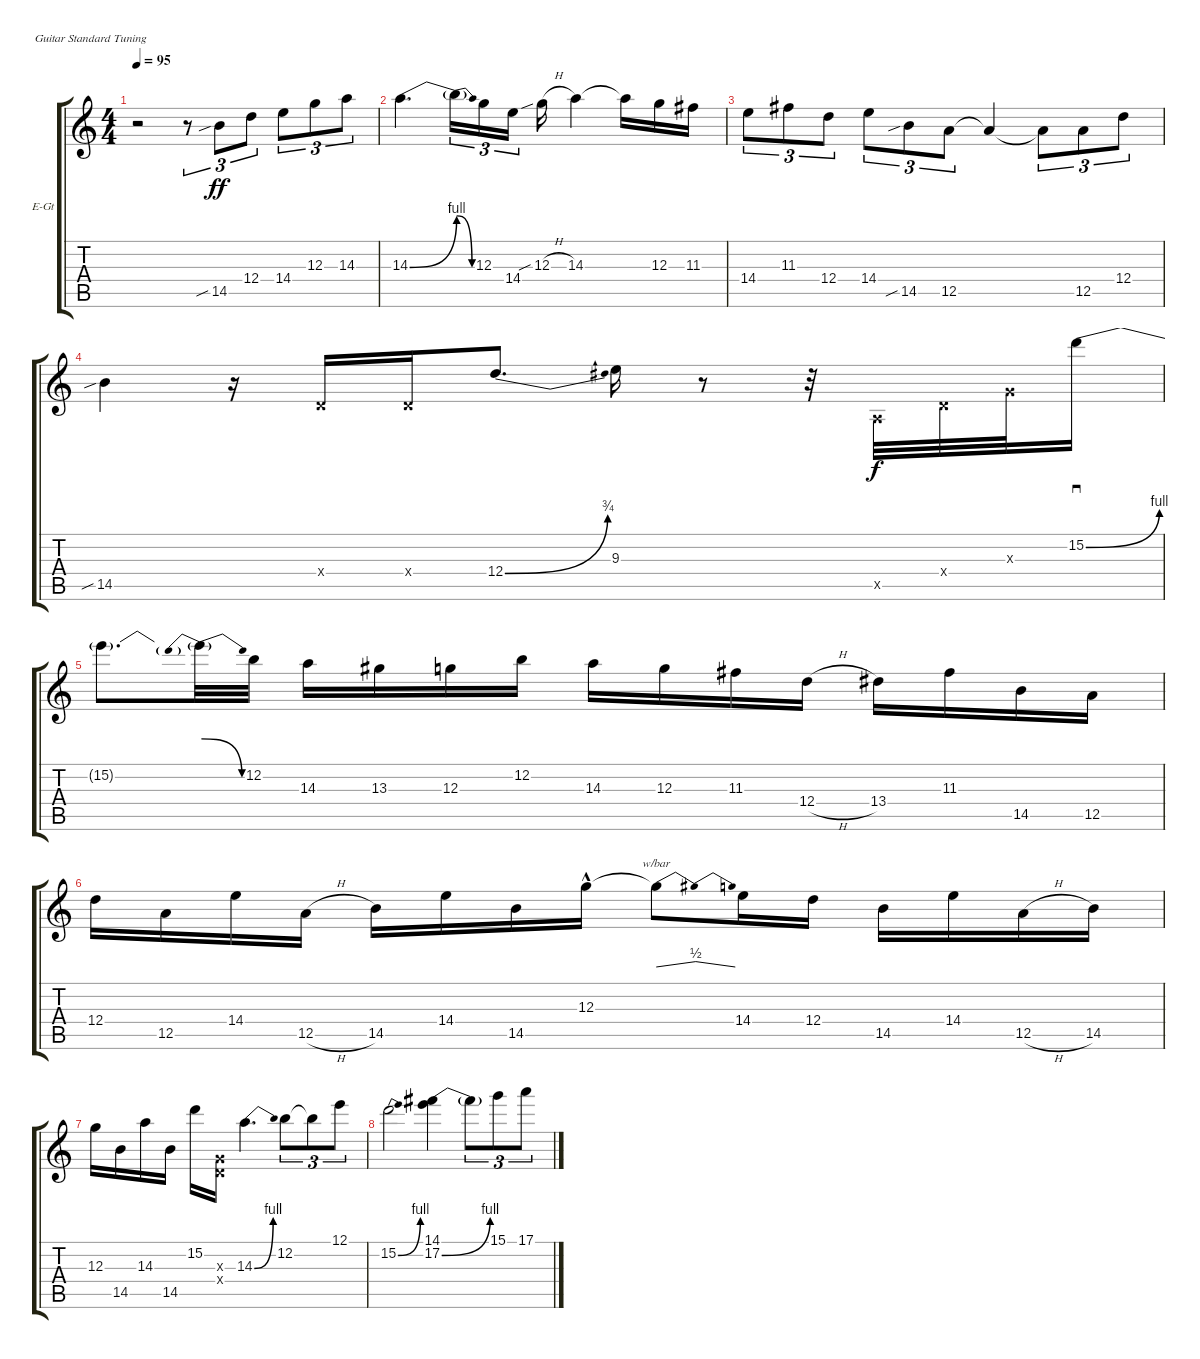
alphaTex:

\defaultSystemsLayout 4
\bracketExtendMode groupsimilarinstruments
\firstSystemTrackNameOrientation horizontal
\otherSystemsTrackNameOrientation horizontal
\track ("Guitare Solo " "E-Gt") {instrument overdrivenguitar}
\staff {score tabs}
\tuning (E4 B3 G3 D3 A2 E2)
\ts (4 4)
\tempo 95
\clef g2
\scale
0.333333
\ks c
r.2{dy ff} r.8{tu (3 2)} 14.5{sib}.8{tu (3 2)} 12.4.8{tu (3 2)} 14.4.8{tu (3 2)} 12.3.8{tu (3 2)} 14.3.8{tu (3 2)} |
\scale
0.333333 14.3{be (bend 0 0 6.6 4)}.4{d} 14.3{be (release 0 4 12 0) t}.16{tu (3 2)} 12.3.16{tu (3 2)} 14.4.16{tu (3 2)} 12.3{sib h}.16 14.3.4 14.3{t}.16 12.3.16 11.3.16 |
\scale
0.333333 14.4.8{tu (3 2)} 11.3.8{tu (3 2)} 12.4.8{tu (3 2)} 14.4.8{tu (3 2)} 14.5{sib}.8{tu (3 2)} 12.5.8{tu (3 2)} 12.5{t}.4 12.5{t}.8{tu (3 2)} 12.5.8{tu (3 2)} 12.4.8{tu (3 2)} |
\scale
0.333333 14.5{sib}.4 r.16 0.4{x}.16 0.4{x}.16 12.4{be (bend 0 0 58.8 3)}.8{d} 9.3.16 r.8 r.32 0.5{x}.32{dy f} 0.4{x}.32 0.3{x}.32 15.2{be (bend 0 0 10.2 4)}.16{sd} |
\scale
0.333333 15.2{t}.8{d} 15.2{be (prebendrelease 0 4 15 0) t}.32 12.2.32 14.3.16 13.3.16 12.3.16 12.2.16 14.3.16 12.3.16 11.3.16 12.4{h}.16 13.4.16 11.3.16 14.5.16 12.5.16 |
\scale
0.333333 12.4.16 12.5.16 14.4.16 12.5{h}.16 14.5.16 14.4.16 14.5.16 12.3{hac}.16 12.3{t}.8{tbe (dip default 0 0 6.6 2 8.4 2 18 0)} 14.4.16 12.4.16 14.5.16 14.4.16 12.5{h}.16 14.5.16 |
\scale
0.333333 12.3.16 14.5.16 14.3.16 14.5.16 15.2.16 (0.4{x} 0.3{x}).16 14.3{be (bend 0 0 15 4)}.4{d} 12.2.8{tu (3 2)} 12.2{t}.8{tu (3 2)} 12.1.8{tu (3 2)} |
\scale
0.333333 15.2{be (bend 0 0 12 4)}.2 (17.2{be (bend 0 0 8.4 4)} 14.1).4 17.2{t}.8{tu (3 2)} 15.1.8{tu (3 2)} 17.1.8{tu (3 2)}
